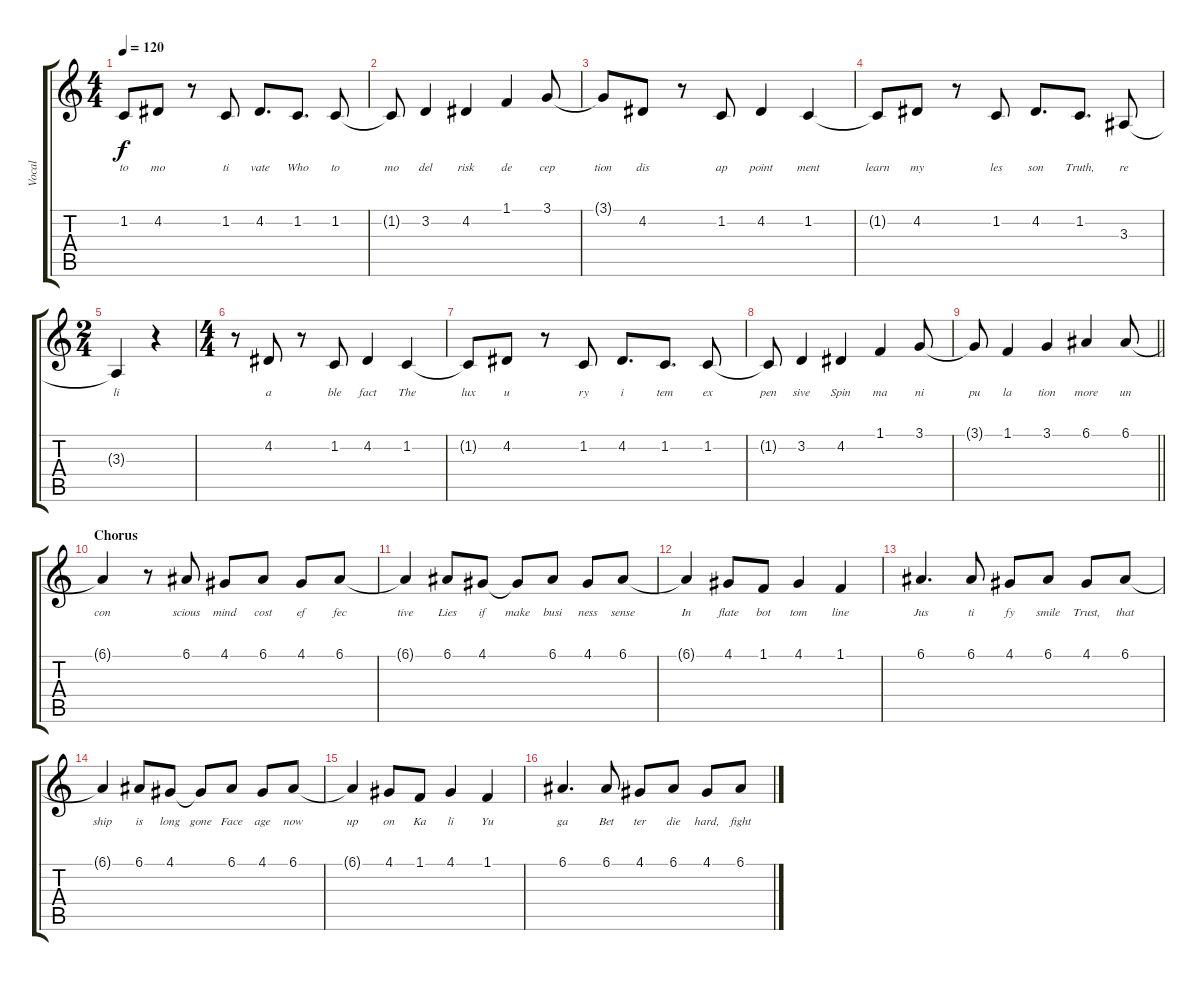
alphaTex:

\track ("Vocal" "Vocal") {instrument acousticgrandpiano}
\staff {score tabs}
\tuning (E4 B3 G3 D3 A2 E2) {hide}
\ts (4 4)
\tempo 120
\clef g2
\ks c
1.2{t}.8{lyrics (0 "to") lyrics (1 "") lyrics (2 "") lyrics (3 "") lyrics (4 "") dy f} 4.2.8{lyrics (0 "mo") lyrics (1 "") lyrics (2 "") lyrics (3 "") lyrics (4 "")} r.8 1.2.8{lyrics (0 "ti") lyrics (1 "") lyrics (2 "") lyrics (3 "") lyrics (4 "")} 4.2.8{d lyrics (0 "vate") lyrics (1 "") lyrics (2 "") lyrics (3 "") lyrics (4 "")} 1.2.8{d lyrics (0 "Who") lyrics (1 "") lyrics (2 "") lyrics (3 "") lyrics (4 "")} 1.2.8{lyrics (0 "to") lyrics (1 "") lyrics (2 "") lyrics (3 "") lyrics (4 "")} |
1.2{t}.8{lyrics (0 "mo") lyrics (1 "") lyrics (2 "") lyrics (3 "") lyrics (4 "")} 3.2.4{lyrics (0 "del") lyrics (1 "") lyrics (2 "") lyrics (3 "") lyrics (4 "")} 4.2.4{lyrics (0 "risk") lyrics (1 "") lyrics (2 "") lyrics (3 "") lyrics (4 "")} 1.1.4{lyrics (0 "de") lyrics (1 "") lyrics (2 "") lyrics (3 "") lyrics (4 "")} 3.1.8{lyrics (0 "cep") lyrics (1 "") lyrics (2 "") lyrics (3 "") lyrics (4 "")} |
3.1{t}.8{lyrics (0 "tion") lyrics (1 "") lyrics (2 "") lyrics (3 "") lyrics (4 "")} 4.2.8{lyrics (0 "dis") lyrics (1 "") lyrics (2 "") lyrics (3 "") lyrics (4 "")} r.8 1.2.8{lyrics (0 "ap") lyrics (1 "") lyrics (2 "") lyrics (3 "") lyrics (4 "")} 4.2.4{lyrics (0 "point") lyrics (1 "") lyrics (2 "") lyrics (3 "") lyrics (4 "")} 1.2.4{lyrics (0 "ment") lyrics (1 "") lyrics (2 "") lyrics (3 "") lyrics (4 "")} |
1.2{t}.8{lyrics (0 "learn") lyrics (1 "") lyrics (2 "") lyrics (3 "") lyrics (4 "")} 4.2.8{lyrics (0 "my") lyrics (1 "") lyrics (2 "") lyrics (3 "") lyrics (4 "")} r.8 1.2.8{lyrics (0 "les") lyrics (1 "") lyrics (2 "") lyrics (3 "") lyrics (4 "")} 4.2.8{d lyrics (0 "son") lyrics (1 "") lyrics (2 "") lyrics (3 "") lyrics (4 "")} 1.2.8{d lyrics (0 "Truth,") lyrics (1 "") lyrics (2 "") lyrics (3 "") lyrics (4 "")} 3.3.8{lyrics (0 "re") lyrics (1 "") lyrics (2 "") lyrics (3 "") lyrics (4 "")} |
\ts (2 4)
3.3{t}.4{lyrics (0 "li") lyrics (1 "") lyrics (2 "") lyrics (3 "") lyrics (4 "")} r.4 |
\ts (4 4)
r.8 4.2.8{lyrics (0 "a") lyrics (1 "") lyrics (2 "") lyrics (3 "") lyrics (4 "")} r.8 1.2.8{lyrics (0 "ble") lyrics (1 "") lyrics (2 "") lyrics (3 "") lyrics (4 "")} 4.2.4{lyrics (0 "fact") lyrics (1 "") lyrics (2 "") lyrics (3 "") lyrics (4 "")} 1.2.4{lyrics (0 "The") lyrics (1 "") lyrics (2 "") lyrics (3 "") lyrics (4 "")} |
1.2{t}.8{lyrics (0 "lux") lyrics (1 "") lyrics (2 "") lyrics (3 "") lyrics (4 "")} 4.2.8{lyrics (0 "u") lyrics (1 "") lyrics (2 "") lyrics (3 "") lyrics (4 "")} r.8 1.2.8{lyrics (0 "ry") lyrics (1 "") lyrics (2 "") lyrics (3 "") lyrics (4 "")} 4.2.8{d lyrics (0 "i") lyrics (1 "") lyrics (2 "") lyrics (3 "") lyrics (4 "")} 1.2.8{d lyrics (0 "tem") lyrics (1 "") lyrics (2 "") lyrics (3 "") lyrics (4 "")} 1.2.8{lyrics (0 "ex") lyrics (1 "") lyrics (2 "") lyrics (3 "") lyrics (4 "")} |
1.2{t}.8{lyrics (0 "pen") lyrics (1 "") lyrics (2 "") lyrics (3 "") lyrics (4 "")} 3.2.4{lyrics (0 "sive") lyrics (1 "") lyrics (2 "") lyrics (3 "") lyrics (4 "")} 4.2.4{lyrics (0 "Spin") lyrics (1 "") lyrics (2 "") lyrics (3 "") lyrics (4 "")} 1.1.4{lyrics (0 "ma") lyrics (1 "") lyrics (2 "") lyrics (3 "") lyrics (4 "")} 3.1.8{lyrics (0 "ni") lyrics (1 "") lyrics (2 "") lyrics (3 "") lyrics (4 "")} |
\barLineRight lightlight
3.1{t}.8{lyrics (0 "pu") lyrics (1 "") lyrics (2 "") lyrics (3 "") lyrics (4 "")} 1.1.4{lyrics (0 "la") lyrics (1 "") lyrics (2 "") lyrics (3 "") lyrics (4 "")} 3.1.4{lyrics (0 "tion") lyrics (1 "") lyrics (2 "") lyrics (3 "") lyrics (4 "")} 6.1.4{lyrics (0 "more") lyrics (1 "") lyrics (2 "") lyrics (3 "") lyrics (4 "")} 6.1.8{lyrics (0 "un") lyrics (1 "") lyrics (2 "") lyrics (3 "") lyrics (4 "")} |
\section ("" "Chorus")
6.1{t}.4{lyrics (0 "con") lyrics (1 "") lyrics (2 "") lyrics (3 "") lyrics (4 "")} r.8 6.1.8{lyrics (0 "scious") lyrics (1 "") lyrics (2 "") lyrics (3 "") lyrics (4 "")} 4.1.8{lyrics (0 "mind") lyrics (1 "") lyrics (2 "") lyrics (3 "") lyrics (4 "")} 6.1.8{lyrics (0 "cost") lyrics (1 "") lyrics (2 "") lyrics (3 "") lyrics (4 "")} 4.1.8{lyrics (0 "ef") lyrics (1 "") lyrics (2 "") lyrics (3 "") lyrics (4 "")} 6.1.8{lyrics (0 "fec") lyrics (1 "") lyrics (2 "") lyrics (3 "") lyrics (4 "")} |
6.1{t}.4{lyrics (0 "tive") lyrics (1 "") lyrics (2 "") lyrics (3 "") lyrics (4 "")} 6.1.8{lyrics (0 "Lies") lyrics (1 "") lyrics (2 "") lyrics (3 "") lyrics (4 "")} 4.1.8{lyrics (0 "if") lyrics (1 "") lyrics (2 "") lyrics (3 "") lyrics (4 "")} 4.1{t}.8{lyrics (0 "make") lyrics (1 "") lyrics (2 "") lyrics (3 "") lyrics (4 "")} 6.1.8{lyrics (0 "busi") lyrics (1 "") lyrics (2 "") lyrics (3 "") lyrics (4 "")} 4.1.8{lyrics (0 "ness") lyrics (1 "") lyrics (2 "") lyrics (3 "") lyrics (4 "")} 6.1.8{lyrics (0 "sense") lyrics (1 "") lyrics (2 "") lyrics (3 "") lyrics (4 "")} |
6.1{t}.4{lyrics (0 "In") lyrics (1 "") lyrics (2 "") lyrics (3 "") lyrics (4 "")} 4.1.8{lyrics (0 "flate") lyrics (1 "") lyrics (2 "") lyrics (3 "") lyrics (4 "")} 1.1.8{lyrics (0 "bot") lyrics (1 "") lyrics (2 "") lyrics (3 "") lyrics (4 "")} 4.1.4{lyrics (0 "tom") lyrics (1 "") lyrics (2 "") lyrics (3 "") lyrics (4 "")} 1.1.4{lyrics (0 "line") lyrics (1 "") lyrics (2 "") lyrics (3 "") lyrics (4 "")} |
6.1.4{d lyrics (0 "Jus") lyrics (1 "") lyrics (2 "") lyrics (3 "") lyrics (4 "")} 6.1.8{lyrics (0 "ti") lyrics (1 "") lyrics (2 "") lyrics (3 "") lyrics (4 "")} 4.1.8{lyrics (0 "fy") lyrics (1 "") lyrics (2 "") lyrics (3 "") lyrics (4 "")} 6.1.8{lyrics (0 "smile") lyrics (1 "") lyrics (2 "") lyrics (3 "") lyrics (4 "")} 4.1.8{lyrics (0 "Trust,") lyrics (1 "") lyrics (2 "") lyrics (3 "") lyrics (4 "")} 6.1.8{lyrics (0 "that") lyrics (1 "") lyrics (2 "") lyrics (3 "") lyrics (4 "")} |
6.1{t}.4{lyrics (0 "ship") lyrics (1 "") lyrics (2 "") lyrics (3 "") lyrics (4 "")} 6.1.8{lyrics (0 "is") lyrics (1 "") lyrics (2 "") lyrics (3 "") lyrics (4 "")} 4.1.8{lyrics (0 "long") lyrics (1 "") lyrics (2 "") lyrics (3 "") lyrics (4 "")} 4.1{t}.8{lyrics (0 "gone") lyrics (1 "") lyrics (2 "") lyrics (3 "") lyrics (4 "")} 6.1.8{lyrics (0 "Face") lyrics (1 "") lyrics (2 "") lyrics (3 "") lyrics (4 "")} 4.1.8{lyrics (0 "age") lyrics (1 "") lyrics (2 "") lyrics (3 "") lyrics (4 "")} 6.1.8{lyrics (0 "now") lyrics (1 "") lyrics (2 "") lyrics (3 "") lyrics (4 "")} |
6.1{t}.4{lyrics (0 "up") lyrics (1 "") lyrics (2 "") lyrics (3 "") lyrics (4 "")} 4.1.8{lyrics (0 "on") lyrics (1 "") lyrics (2 "") lyrics (3 "") lyrics (4 "")} 1.1.8{lyrics (0 "Ka") lyrics (1 "") lyrics (2 "") lyrics (3 "") lyrics (4 "")} 4.1.4{lyrics (0 "li") lyrics (1 "") lyrics (2 "") lyrics (3 "") lyrics (4 "")} 1.1.4{lyrics (0 "Yu") lyrics (1 "") lyrics (2 "") lyrics (3 "") lyrics (4 "")} |
6.1.4{d lyrics (0 "ga") lyrics (1 "") lyrics (2 "") lyrics (3 "") lyrics (4 "")} 6.1.8{lyrics (0 "Bet") lyrics (1 "") lyrics (2 "") lyrics (3 "") lyrics (4 "")} 4.1.8{lyrics (0 "ter") lyrics (1 "") lyrics (2 "") lyrics (3 "") lyrics (4 "")} 6.1.8{lyrics (0 "die") lyrics (1 "") lyrics (2 "") lyrics (3 "") lyrics (4 "")} 4.1.8{lyrics (0 "hard,") lyrics (1 "") lyrics (2 "") lyrics (3 "") lyrics (4 "")} 6.1.8{lyrics (0 "fight") lyrics (1 "") lyrics (2 "") lyrics (3 "") lyrics (4 "")}
